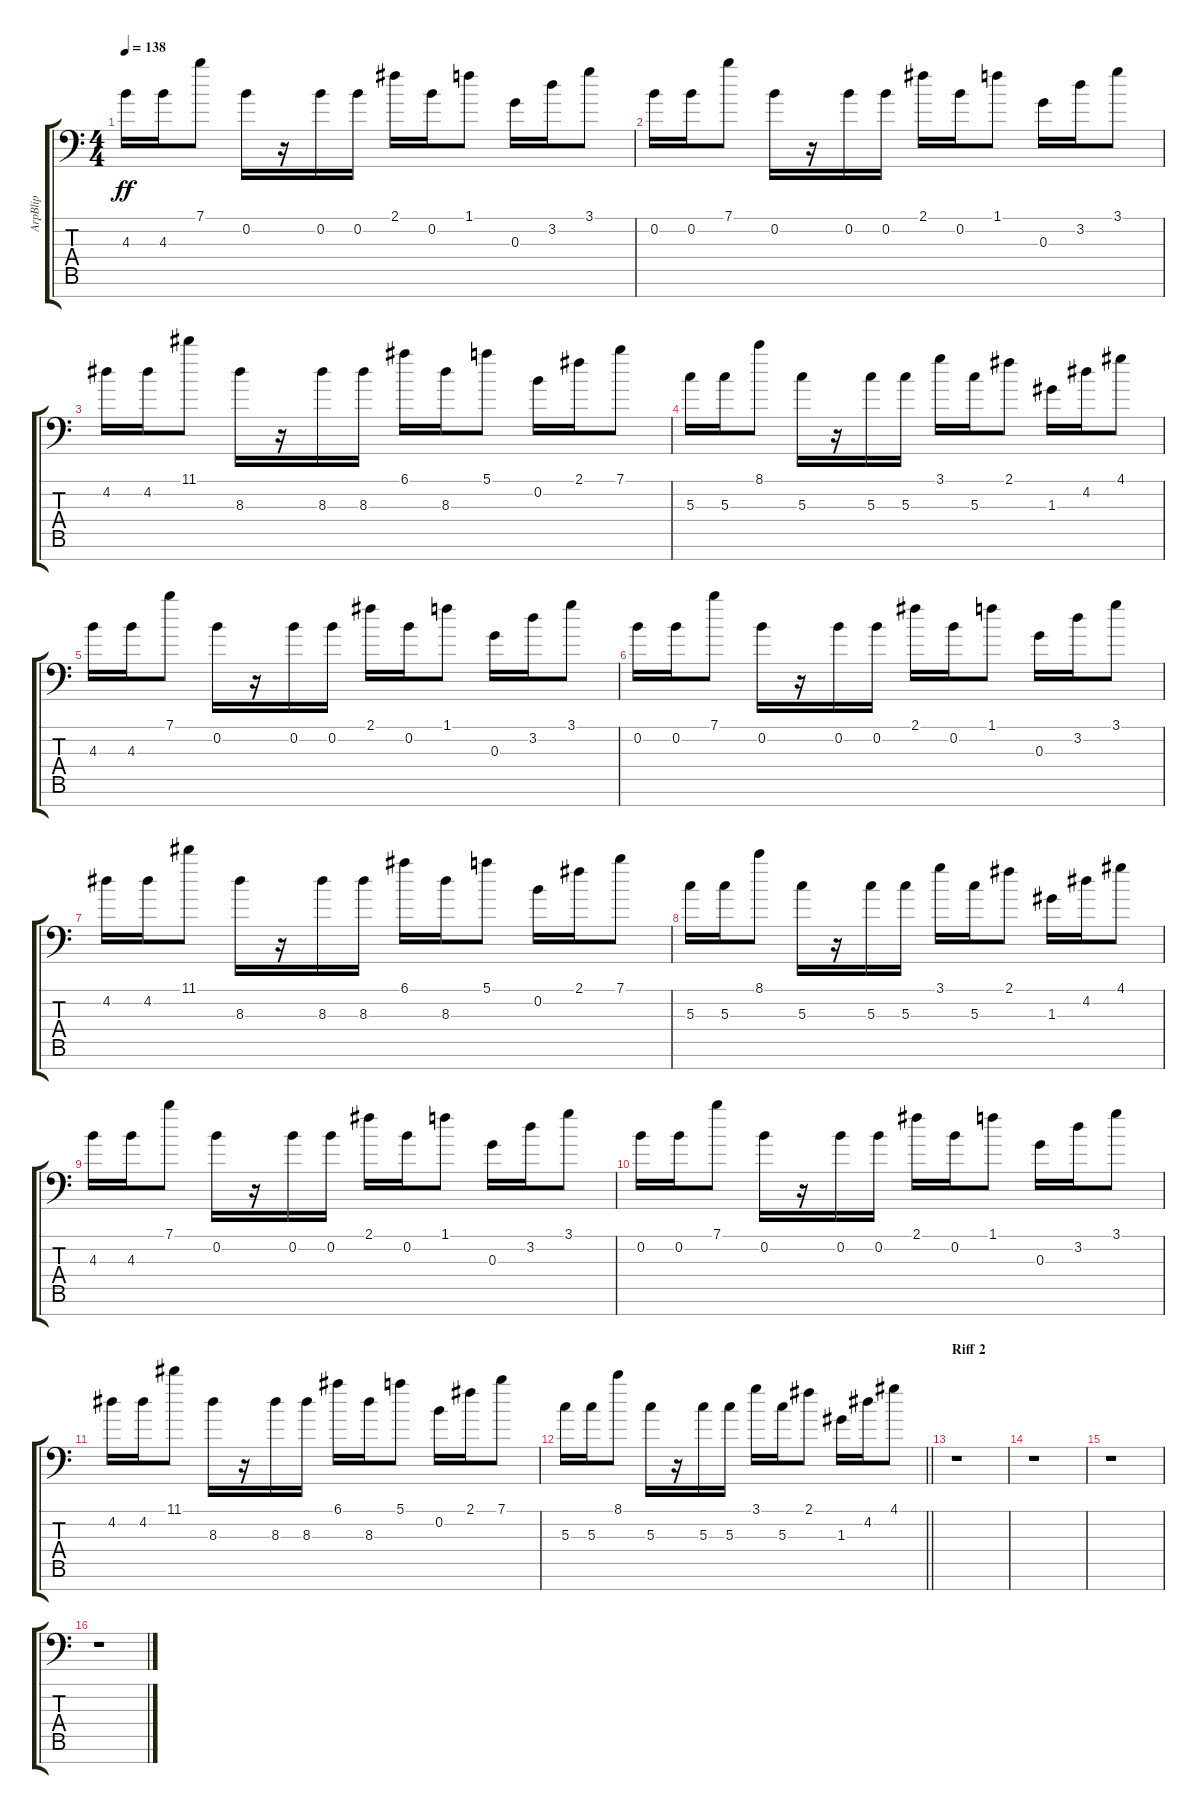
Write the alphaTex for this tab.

\track ("ArpBlip" "ArpBlip") {instrument slapbass1}
\staff {score tabs}
\tuning (E4 B3 G3 D3 A2 E2 C-1) {hide}
\ts (4 4)
\tempo 138
\clef f4
\ks c
4.3.16{dy ff} 4.3.16 7.1.8 0.2.16 r.16 0.2.16 0.2.16 2.1.16 0.2.16 1.1.8 0.3.16 3.2.16 3.1.8 |
0.2.16 0.2.16 7.1.8 0.2.16 r.16 0.2.16 0.2.16 2.1.16 0.2.16 1.1.8 0.3.16 3.2.16 3.1.8 |
4.2.16 4.2.16 11.1.8 8.3.16 r.16 8.3.16 8.3.16 6.1.16 8.3.16 5.1.8 0.2.16 2.1.16 7.1.8 |
5.3.16 5.3.16 8.1.8 5.3.16 r.16 5.3.16 5.3.16 3.1.16 5.3.16 2.1.8 1.3.16 4.2.16 4.1.8 |
4.3.16 4.3.16 7.1.8 0.2.16 r.16 0.2.16 0.2.16 2.1.16 0.2.16 1.1.8 0.3.16 3.2.16 3.1.8 |
0.2.16 0.2.16 7.1.8 0.2.16 r.16 0.2.16 0.2.16 2.1.16 0.2.16 1.1.8 0.3.16 3.2.16 3.1.8 |
4.2.16 4.2.16 11.1.8 8.3.16 r.16 8.3.16 8.3.16 6.1.16 8.3.16 5.1.8 0.2.16 2.1.16 7.1.8 |
5.3.16 5.3.16 8.1.8 5.3.16 r.16 5.3.16 5.3.16 3.1.16 5.3.16 2.1.8 1.3.16 4.2.16 4.1.8 |
4.3.16 4.3.16 7.1.8 0.2.16 r.16 0.2.16 0.2.16 2.1.16 0.2.16 1.1.8 0.3.16 3.2.16 3.1.8 |
0.2.16 0.2.16 7.1.8 0.2.16 r.16 0.2.16 0.2.16 2.1.16 0.2.16 1.1.8 0.3.16 3.2.16 3.1.8 |
4.2.16 4.2.16 11.1.8 8.3.16 r.16 8.3.16 8.3.16 6.1.16 8.3.16 5.1.8 0.2.16 2.1.16 7.1.8 |
\barLineRight lightlight
5.3.16 5.3.16 8.1.8 5.3.16 r.16 5.3.16 5.3.16 3.1.16 5.3.16 2.1.8 1.3.16 4.2.16 4.1.8 |
\section ("" "Riff 2")
r.1 |
r.1 |
r.1 |
r.1
